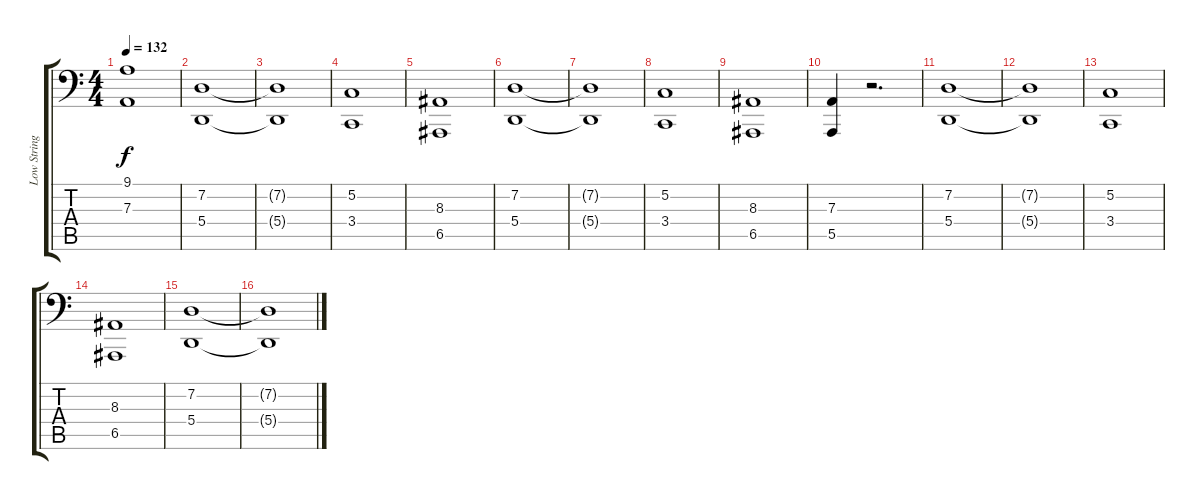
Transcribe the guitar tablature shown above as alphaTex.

\track ("Low Strings" "Low String") {instrument stringensemble1}
\staff {score tabs}
\tuning (C3 G2 D2 A1 E1 B0) {hide}
\ts (4 4)
\tempo 132
\clef f4
\ks c
(9.1 7.3).1{dy f} |
(7.2 5.4).1 |
(7.2{t} 5.4{t}).1 |
(5.2 3.4).1 |
(8.3 6.5).1 |
(7.2 5.4).1 |
(7.2{t} 5.4{t}).1 |
(5.2 3.4).1 |
(8.3 6.5).1 |
(7.3 5.5).4 r.2{d} |
(7.2 5.4).1 |
(7.2{t} 5.4{t}).1 |
(5.2 3.4).1 |
(8.3 6.5).1 |
(7.2 5.4).1 |
(7.2{t} 5.4{t}).1
